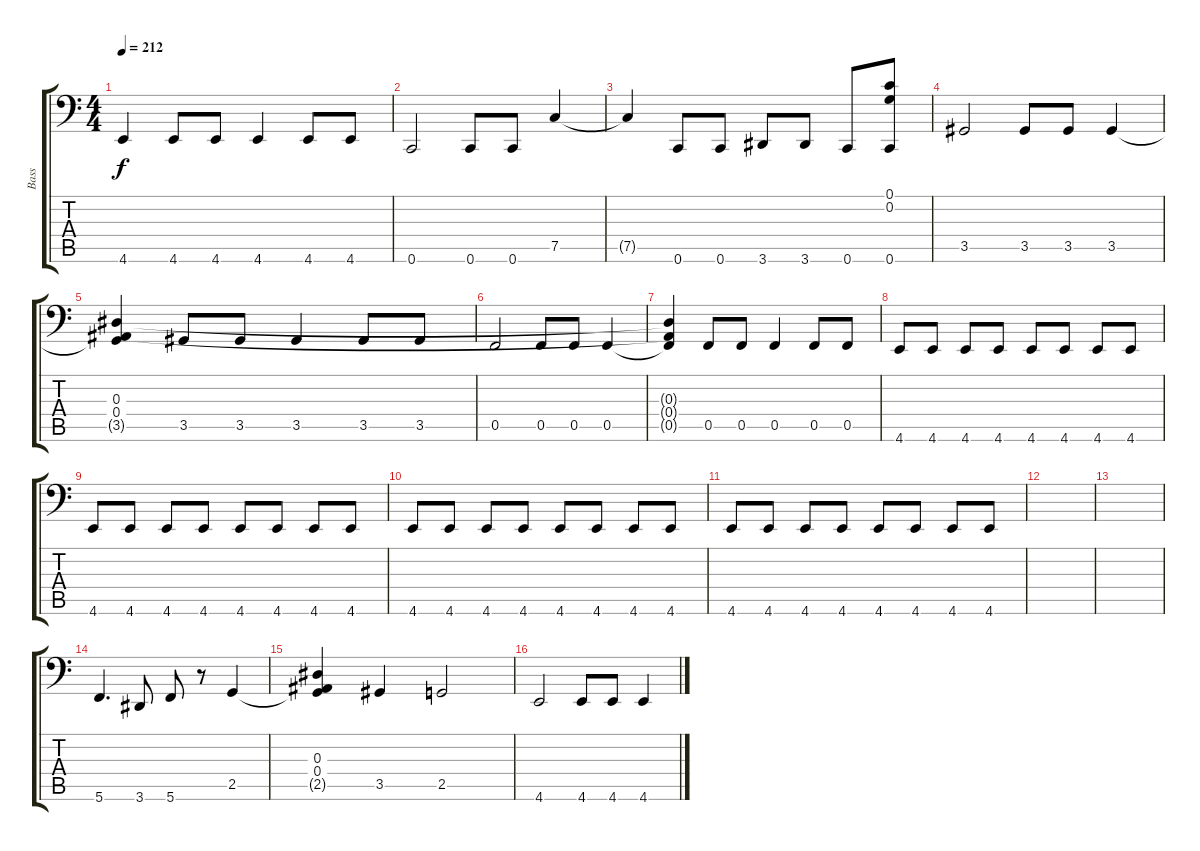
\track ("Bass" "Bass") {instrument electricbassfinger}
\staff {score tabs}
\tuning (C3 G2 Eb2 Bb1 F1 C1) {hide}
\ts (4 4)
\tempo 212
\clef f4
\ks c
4.6{t}.4{dy f} 4.6.8 4.6.8 4.6.4 4.6.8 4.6.8 |
0.6.2 0.6.8 0.6.8 7.5.4 |
7.5{t}.4 0.6.8 0.6.8 3.6.8 3.6.8 0.6.8 (0.1 0.2 0.6).8 |
3.5.2 3.5.8 3.5.8 3.5.4 |
(0.3 0.4 3.5{t}).4 3.5.8 3.5.8 3.5.4 3.5.8 3.5.8 |
0.5.2 0.5.8 0.5.8 0.5.4 |
(0.3{t} 0.4{t} 0.5{t}).4 0.5.8 0.5.8 0.5.4 0.5.8 0.5.8 |
4.6.8 4.6.8 4.6.8 4.6.8 4.6.8 4.6.8 4.6.8 4.6.8 |
4.6.8 4.6.8 4.6.8 4.6.8 4.6.8 4.6.8 4.6.8 4.6.8 |
4.6.8 4.6.8 4.6.8 4.6.8 4.6.8 4.6.8 4.6.8 4.6.8 |
4.6.8 4.6.8 4.6.8 4.6.8 4.6.8 4.6.8 4.6.8 4.6.8 |
|
|
5.6.4{d} 3.6.8 5.6.8 r.8 2.5.4 |
(0.3 0.4 2.5{t}).4 3.5.4 2.5.2 |
4.6.2 4.6.8 4.6.8 4.6.4
